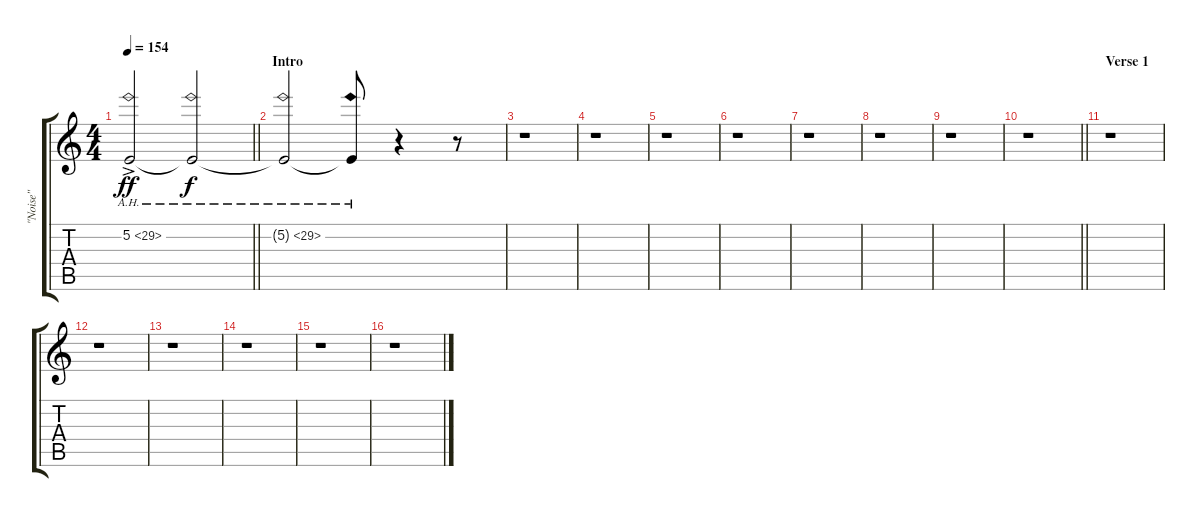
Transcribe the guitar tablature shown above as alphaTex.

\track ("\"Noise\" " "\"Noise\" ") {instrument stringensemble2}
\staff {score tabs}
\tuning (E4 B3 G3 D3 A2 E2) {hide}
\ts (4 4)
\tempo 154
\clef g2
\barLineRight lightlight
\ks c
5.2{ah 24 ac}.2{dy ff instrument stringensemble2} 5.2{ah 24 t}.2{dy f} |
\section ("" "Intro")
5.2{ah 24 t}.2 5.2{ah 24 t}.8 r.4 r.8 |
r.1 |
r.1 |
r.1 |
r.1 |
r.1 |
r.1 |
r.1 |
\barLineRight lightlight
r.1 |
\section ("" "Verse 1")
r.1 |
r.1 |
r.1 |
r.1 |
r.1 |
r.1
